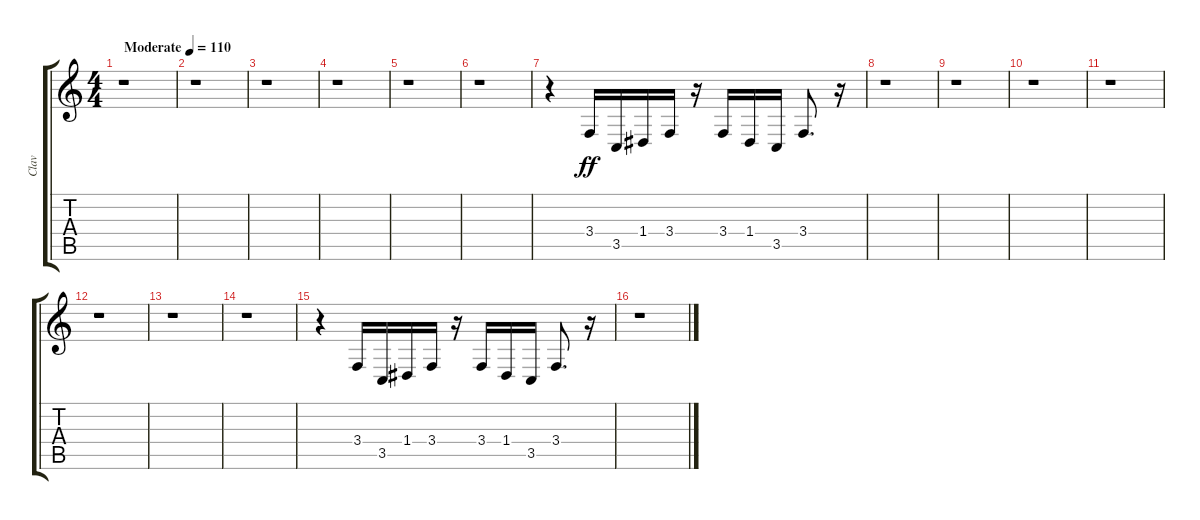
\track ("Clav" "Clav") {instrument clavinet}
\staff {score tabs}
\tuning (E4 B3 G3 D3 A2 E2) {hide}
\ts (4 4)
\tempo (110 "Moderate")
\clef g2
\ks c
r.1{dy ff instrument clavinet} |
r.1 |
r.1 |
r.1 |
r.1 |
r.1 |
r.4 3.4.16 3.5.16 1.4.16 3.4.16 r.16 3.4.16 1.4.16 3.5.16 3.4.8{d} r.16 |
r.1 |
r.1 |
r.1 |
r.1 |
r.1 |
r.1 |
r.1 |
r.4 3.4.16 3.5.16 1.4.16 3.4.16 r.16 3.4.16 1.4.16 3.5.16 3.4.8{d} r.16 |
r.1
